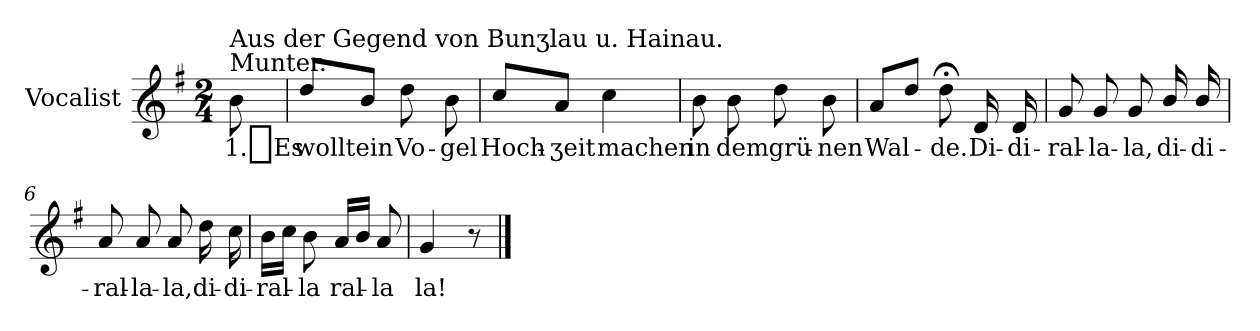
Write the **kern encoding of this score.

**kern	**text
*part1	*part1
*staff1	*staff1
*I"Vocalist	*
*k[f#]	*
*G:	*
*M2/4	*
=	=
!LO:TX:a:t=Munter.	!
!LO:TX:a:t=Aus der Gegend von Bunʒlau u. Hainau.	!
8b	1._Es
=1	=1
8dd/L	wollt
8bJ	ein
8dd	Vo-
8b	-gel
=2	=2
8cc/L	Hoch-
8aJ	-ʒeit
4cc	machen
=3	=3
8b	in
8b	dem
8dd	grü-
8b	-nen
=4	=4
8a/L	Wal-
8ddJ	.
8dd;<	-de.
16d	Di-
16d	-di-
=5	=5
8g	-ral-
8g	-la-
8g	-la,
16b/	di-
16b/	-di-
=6	=6
8a	-ral-
8a	-la-
8a	-la,
16dd	di-
16cc	-di-
=7	=7
16bLL	-ral-
16ccJJ	.
8b	-la
16aLL	ral-
16bJJ	.
8a	-la
=8	=8
4g	la!
8r	.
==	==
*-	*-
